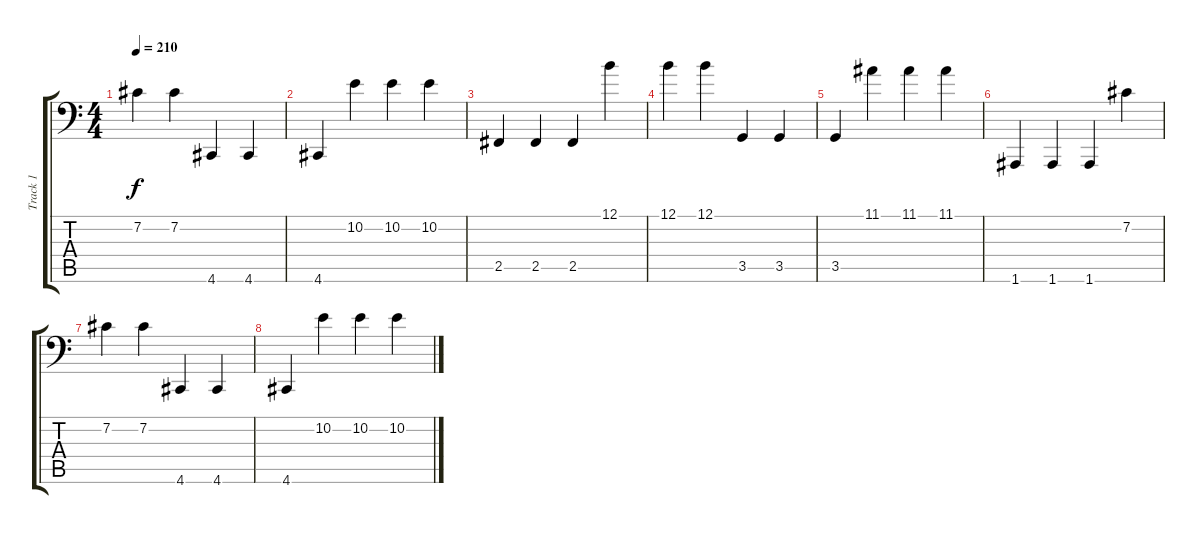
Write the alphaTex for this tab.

\track ("Track 1" "Track 1") {instrument fx7echoes}
\staff {score tabs}
\tuning (B3 Gb3 D3 A2 E2 A1) {hide}
\ts (4 4)
\tempo 210
\clef f4
\ks c
7.2.4{dy f} 7.2.4 4.6.4 4.6.4 |
4.6.4 10.2.4 10.2.4 10.2.4 |
2.5.4 2.5.4 2.5.4 12.1.4 |
12.1.4 12.1.4 3.5.4 3.5.4 |
3.5.4 11.1.4 11.1.4 11.1.4 |
1.6.4 1.6.4 1.6.4 7.2.4 |
7.2.4 7.2.4 4.6.4 4.6.4 |
4.6.4 10.2.4 10.2.4 10.2.4
